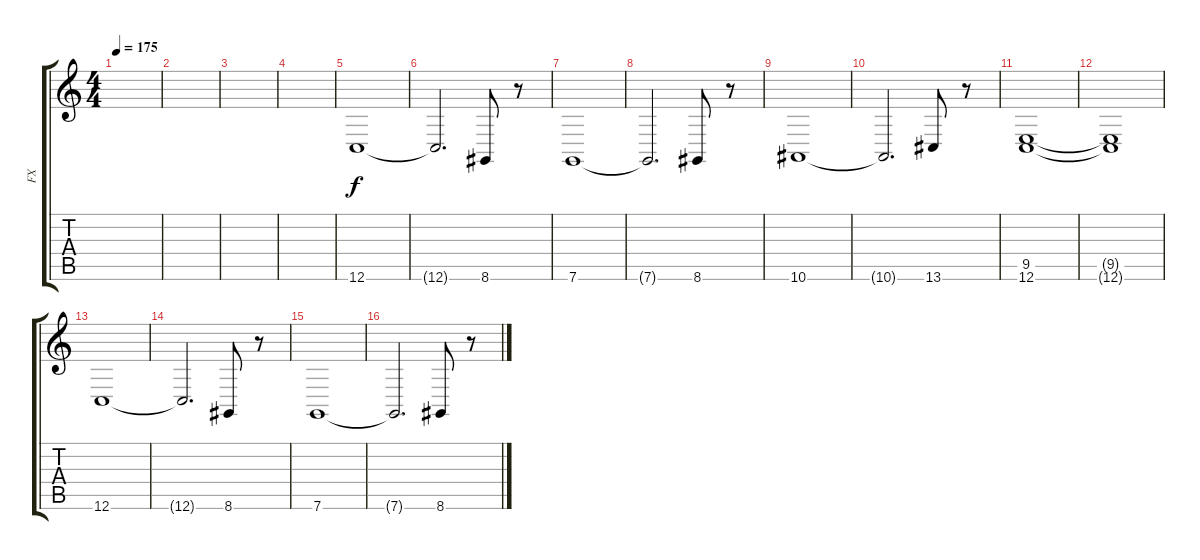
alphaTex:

\track ("FX" "FX") {instrument stringensemble2}
\staff {score tabs}
\tuning (D4 A3 F3 C3 G2 C2) {hide}
\ts (4 4)
\tempo 175
\clef g2
\ks c
|
|
|
|
12.6.1{volume 10 instrument cello} |
12.6{t}.2{d} 8.6.8 r.8 |
7.6.1 |
7.6{t}.2{d} 8.6.8 r.8 |
10.6.1 |
10.6{t}.2{d} 13.6.8 r.8 |
(9.5 12.6).1 |
(9.5{t} 12.6{t}).1 |
12.6.1{volume 10 instrument cello} |
12.6{t}.2{d} 8.6.8 r.8 |
7.6.1 |
7.6{t}.2{d} 8.6.8 r.8
